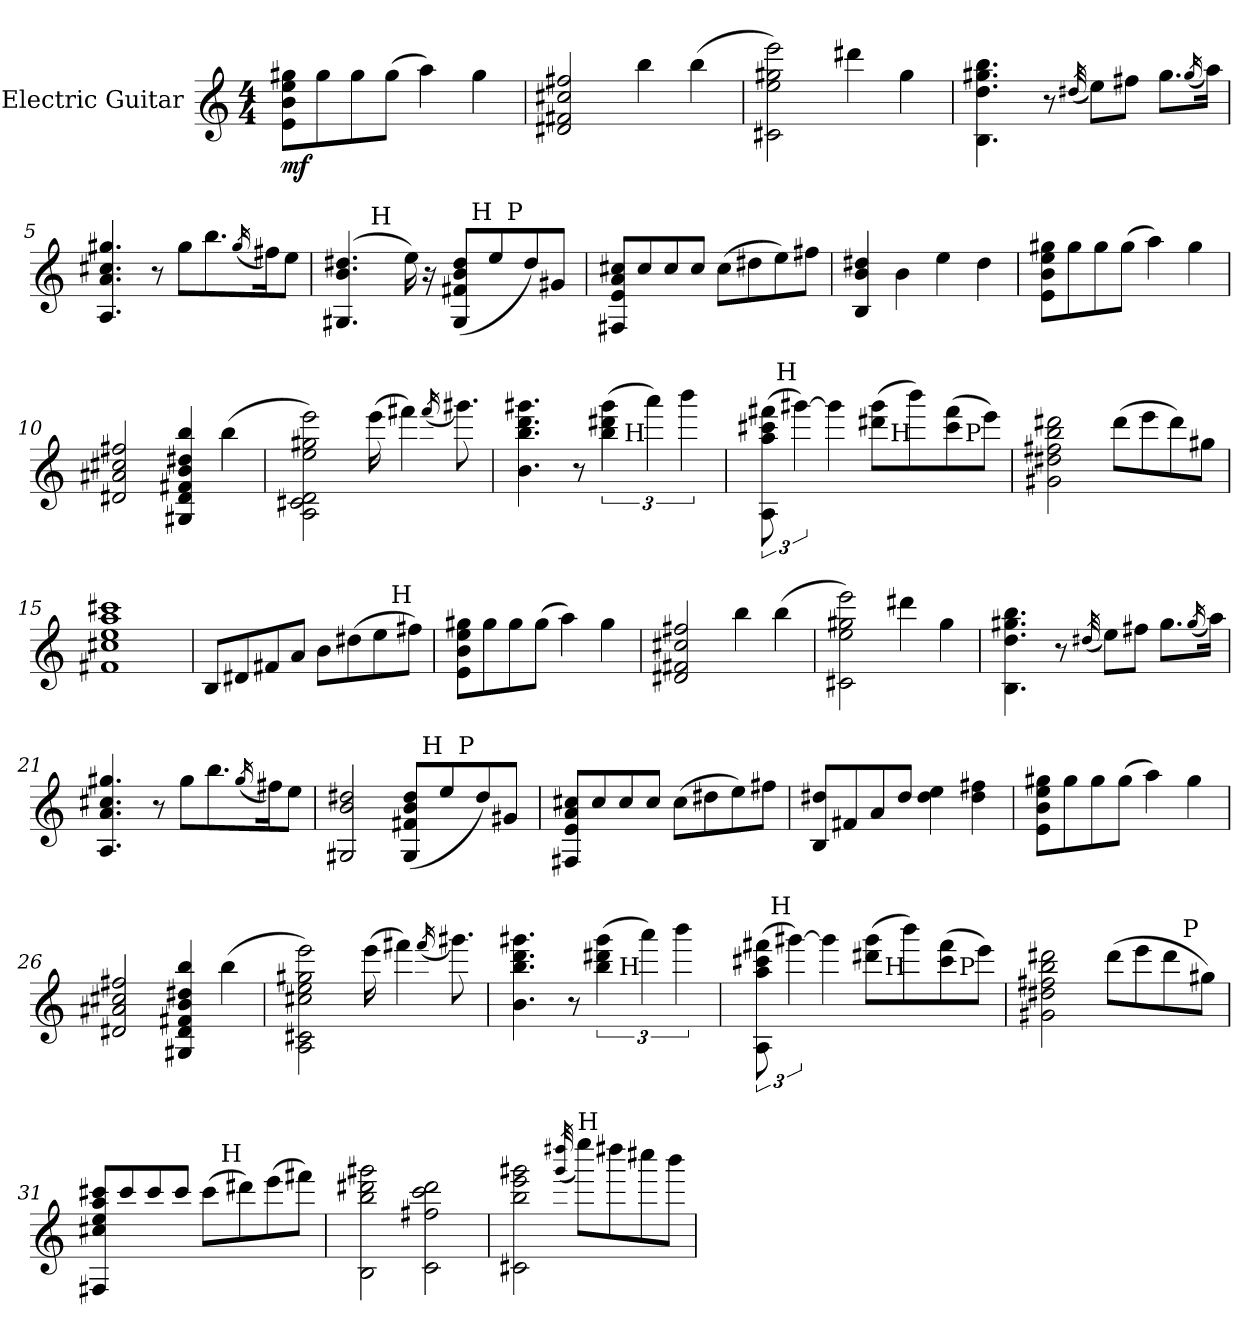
**kern	**dynam
*part1	*part1
*staff1	*staff1
*I"Electric Guitar	*
*clefG2	*
*ITrd7c12	*
*k[]	*
*C:	*
*M4/4	*
*MM135	*
=1	=1
!	!LO:DY:b
8E\ 8B\ 8e\ 8g#X\L	mf
8g#\	.
8g#\	.
(8g#\J	.
4a\)	.
4g#\	.
=2	=2
2D#X/ 2F#X/ 2c#X/ 2f#X/	.
4b\	.
(4b\	.
=3	=3
2C#X\ 2e\ 2g#X\ 2ee\)	.
4dd#X\	.
4g#\	.
=4	=4
4.BB\ 4.d\ 4.g#X\ 4.b\	.
8r	.
(32qd#X/	.
8e\L)	.
8f#X\J	.
8.g#\L	.
(16qg#/	.
16a\Jk)	.
!!LO:LB:g=z
=5	=5
4.AA/ 4.A/ 4.c#X/ 4.g#X/	.
8r	.
8g#\L	.
8.b\	.
(16qg#/	.
16f#X\K)	.
8e\J	.
=6	=6
*^	*
*	*^	*
(4.GG#X/ 4.B/ 4.d#X/	8.ryy	2ryy	.
!	!LO:TX:a:t=H	!	!
.	2ryy	.	.
16e\)	.	.	.
16r	.	.	.
(8GG#/ 8F#X/ 8B/ 8d#/L	.	16ryy	.
!	!	!LO:TX:a:t=H	!
.	.	4..ryy	.
8e/	.	.	.
!	!LO:TX:a:t=P	!	!
.	4ryy	.	.
8d#/)	.	.	.
8G#X/J	.	.	.
.	16ryy	.	.
*v	*v	*v	*
=7	=7
8FF#X/ 8E/ 8A/ 8c#X/L	.
8c#/	.
8c#/	.
8c#/J	.
(8c#\L	.
8d#X\	.
8e\)	.
8f#X\J	.
=8	=8
4BB/ 4B/ 4d#X/	.
4B\	.
4e\	.
4d#\	.
!!LO:LB:g=z
=9	=9
8E\ 8B\ 8e\ 8g#X\L	.
8g#\	.
8g#\	.
(8g#\J	.
4a\)	.
4g#\	.
=10	=10
2D#X/ 2A#X/ 2c#X/ 2f#X/	.
4GG#X/ 4D#/ 4F#X/ 4B/ 4d#X/ 4b/	.
(4b\	.
=11	=11
2AA\ 2C#X\ 2D\ 2e\ 2g#X\ 2ee\)	.
(16ee\	.
4ff#X\)	.
(16qff#/	.
8.gg#X\)	.
=12	=12
*^	*
4.B\ 4.b\ 4.dd\ 4.gg#X\	3..ryy	.
8r	.	.
(6b\ 6dd#X\ 6gg#\	.	.
!	!LO:TX:a:t=H	!
.	3ryy	.
6aa\)	.	.
6bb\	.	.
.	12ryy	.
!!LO:LB:g=z	!!
=13	=13	=13
*^	*^	*
(12AA\ 12a\ 12cc#X\ 12ff#X\	24ryy	2ryy	2ryy	.
!	!LO:TX:a:t=H	!	!	!
.	3%2ryy	.	.	.
[6gg#X\)	.	.	.	.
4gg#\]	.	.	.	.
(8dd#X\ 8gg#\L	.	16ryy	4ryy	.
!	!	!LO:TX:a:t=H	!	!
.	.	4..ryy	.	.
8bb\)	.	.	.	.
.	6..ryy	.	.	.
(8cc#\ 8ff#\	.	.	16ryy	.
!	!	!	!LO:TX:a:t=P	!
.	.	.	8.ryy	.
8ee\J)	.	.	.	.
*v	*v	*v	*v	*
=14	=14
2G#X\ 2d#X\ 2f#X\ 2b\ 2dd#X\	.
(8dd#\L	.
8ee\	.
8dd#\)	.
8g#X\J	.
=15	=15
1F#X 1c#X 1e 1a 1cc#X	.
=16	=16
*^	*
8BB/L	2ryy	.
8D#X/	.	.
8F#X/	.	.
8A/J	.	.
8B\L	4ryy	.
(8d#X\	.	.
8e\	16ryy	.
!	!LO:TX:a:t=H	!
.	8.ryy	.
8f#X\J)	.	.
*v	*v	*
!!LO:LB:g=z
=17	=17
8E\ 8B\ 8e\ 8g#X\L	.
8g#\	.
8g#\	.
(8g#\J	.
4a\)	.
4g#\	.
=18	=18
2D#X/ 2F#X/ 2c#X/ 2f#X/	.
4b\	.
(4b\	.
=19	=19
2C#X\ 2e\ 2g#X\ 2ee\)	.
4dd#X\	.
4g#\	.
=20	=20
4.BB\ 4.d\ 4.g#X\ 4.b\	.
8r	.
(32qd#X/	.
8e\L)	.
8f#X\J	.
8.g#\L	.
(16qg#/	.
16a\Jk)	.
!!LO:LB:g=z
=21	=21
4.AA/ 4.A/ 4.c#X/ 4.g#X/	.
8r	.
8g#\L	.
8.b\	.
(16qg#/	.
16f#X\K)	.
8e\J	.
=22	=22
*^	*
*	*^	*
2GG#X/ 2B/ 2d#X/	2ryy	2ryy	.
(8GG#/ 8F#X/ 8B/ 8d#/L	16ryy	8.ryy	.
!	!LO:TX:a:t=H	!	!
.	4..ryy	.	.
8e/	.	.	.
!	!	!LO:TX:a:t=P	!
.	.	4ryy	.
8d#/)	.	.	.
8G#X/J	.	.	.
.	.	16ryy	.
*v	*v	*v	*
=23	=23
8FF#X/ 8E/ 8A/ 8c#X/L	.
8c#/	.
8c#/	.
8c#/J	.
(8c#\L	.
8d#X\	.
8e\)	.
8f#X\J	.
=24	=24
8BB/ 8d#X/L	.
8F#X/	.
8A/	.
8d#/J	.
4d#\ 4e\	.
4d#\ 4f#X\	.
!!LO:LB:g=z
=25	=25
8E\ 8B\ 8e\ 8g#X\L	.
8g#\	.
8g#\	.
(8g#\J	.
4a\)	.
4g#\	.
=26	=26
2D#X/ 2A#X/ 2c#X/ 2f#X/	.
4GG#X/ 4D#/ 4F#X/ 4B/ 4d#X/ 4b/	.
(4b\	.
=27	=27
2AA\ 2C#X\ 2c#X\ 2e\ 2g#X\ 2ee\)	.
(16ee\	.
4ff#X\)	.
(16qff#/	.
8.gg#X\)	.
=28	=28
*^	*
4.B\ 4.b\ 4.dd\ 4.gg#X\	3..ryy	.
8r	.	.
(6b\ 6dd#X\ 6gg#\	.	.
!	!LO:TX:a:t=H	!
.	3ryy	.
6aa\)	.	.
6bb\	.	.
.	12ryy	.
!!LO:LB:g=z	!!
=29	=29	=29
*^	*^	*
(12AA\ 12a\ 12cc#X\ 12ff#X\	24ryy	2ryy	2ryy	.
!	!LO:TX:a:t=H	!	!	!
.	3%2ryy	.	.	.
[6gg#X\)	.	.	.	.
4gg#\]	.	.	.	.
(8dd#X\ 8gg#\L	.	16ryy	4ryy	.
!	!	!LO:TX:a:t=H	!	!
.	.	4..ryy	.	.
8bb\)	.	.	.	.
.	6..ryy	.	.	.
(8cc#\ 8ff#\	.	.	16ryy	.
!	!	!	!LO:TX:a:t=P	!
.	.	.	8.ryy	.
8ee\J)	.	.	.	.
*	*v	*v	*v	*
=30	=30	=30
2G#X\ 2d#X\ 2f#X\ 2b\ 2dd#X\	2ryy	.
(8dd#\L	4ryy	.
8ee\	.	.
8dd#\	16ryy	.
!	!LO:TX:a:t=P	!
.	8.ryy	.
8g#X\J)	.	.
=31	=31	=31
8FF#X/ 8c#X/ 8e/ 8a/ 8cc#X/L	2ryy	.
8cc#/	.	.
8cc#/	.	.
8cc#/J	.	.
(8cc#\L	16ryy	.
!	!LO:TX:a:t=H	!
.	4..ryy	.
8dd#X\)	.	.
(8ee\	.	.
8ff#X\J)	.	.
*v	*v	*
=32	=32
2BB\ 2b\ 2dd#X\ 2gg#X\	.
2C\ 2f#X\ 2cc\ 2dd#\	.
!!LO:LB:g=z
=33	=33
2C#X\ 2b\ 2ee\ 2gg#X\	.
(32qgg#/ 32qddd#X/	.
!LO:TX:a:t=H	!
8eee\L)	.
8ddd#\	.
8ccc#X\	.
8bb\J	.
=	=
*-	*-
